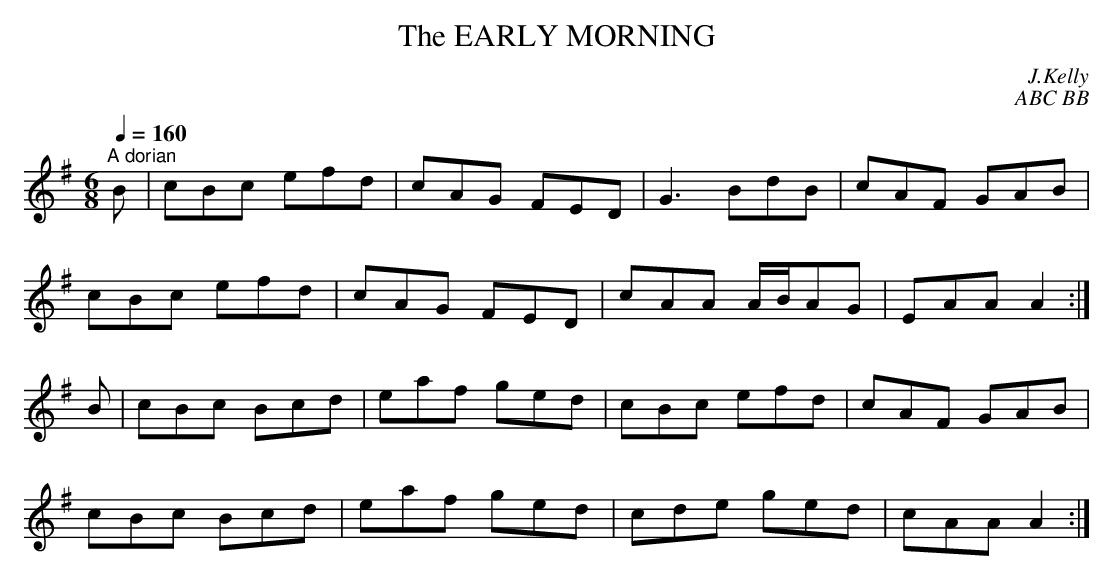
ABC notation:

X:1
T:EARLY MORNING, The
C:J.Kelly
C:ABC BB
M:6/8
L:1/8
Q:1/4=160
K:G
"^A dorian"
B|cBc efd|cAG FED|G3 BdB|cAF GAB|
cBc efd|cAG FED|cAA A/B/AG|EAA A2 :|
B|cBc Bcd|eaf ged|cBc efd|cAF GAB|
cBc Bcd|eaf ged|cde ged|cAA A2 :|
